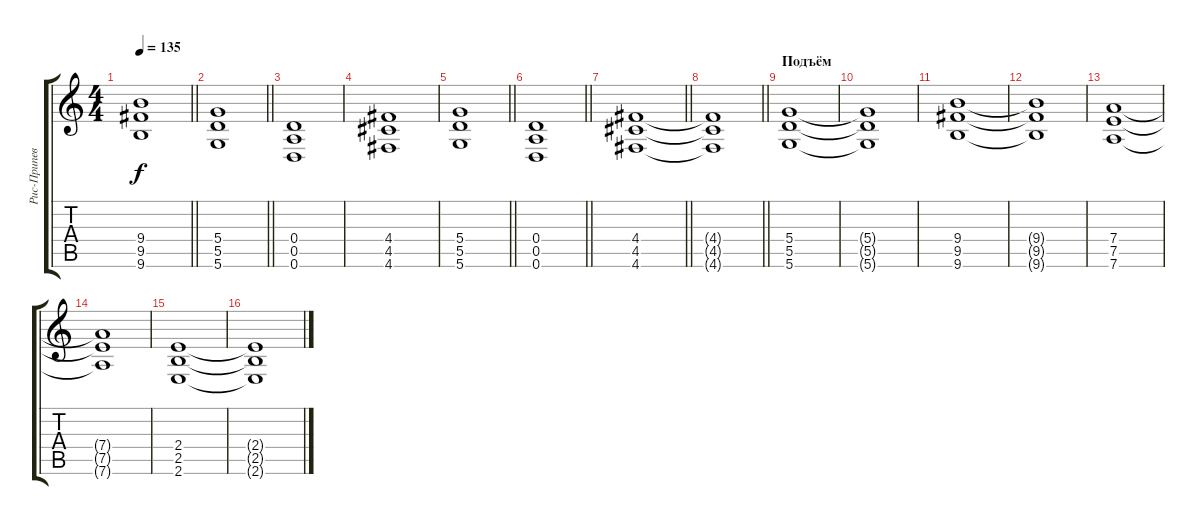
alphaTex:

\track ("Рис-Припев" "Рис-Припев") {mute instrument distortionguitar}
\staff {score tabs}
\tuning (E4 B3 G3 D3 A2 D2) {hide}
\ts (4 4)
\tempo 135
\clef g2
\barLineRight lightlight
\ks c
(9.4 9.5 9.6).1{dy f} |
\barLineRight lightlight
(5.4 5.5 5.6).1 |
(0.4 0.5 0.6).1 |
(4.4 4.5 4.6).1 |
\barLineRight lightlight
(5.4 5.5 5.6).1 |
\barLineRight lightlight
(0.4 0.5 0.6).1 |
\barLineRight lightlight
(4.4 4.5 4.6).1 |
\barLineRight lightlight
(4.4{t} 4.5{t} 4.6{t}).1 |
\section ("" "Подъём")
(5.4 5.5 5.6).1 |
(5.4{t} 5.5{t} 5.6{t}).1 |
(9.4 9.5 9.6).1 |
(9.4{t} 9.5{t} 9.6{t}).1 |
(7.4 7.5 7.6).1 |
(7.4{t} 7.5{t} 7.6{t}).1 |
(2.4 2.5 2.6).1 |
(2.4{t} 2.5{t} 2.6{t}).1
